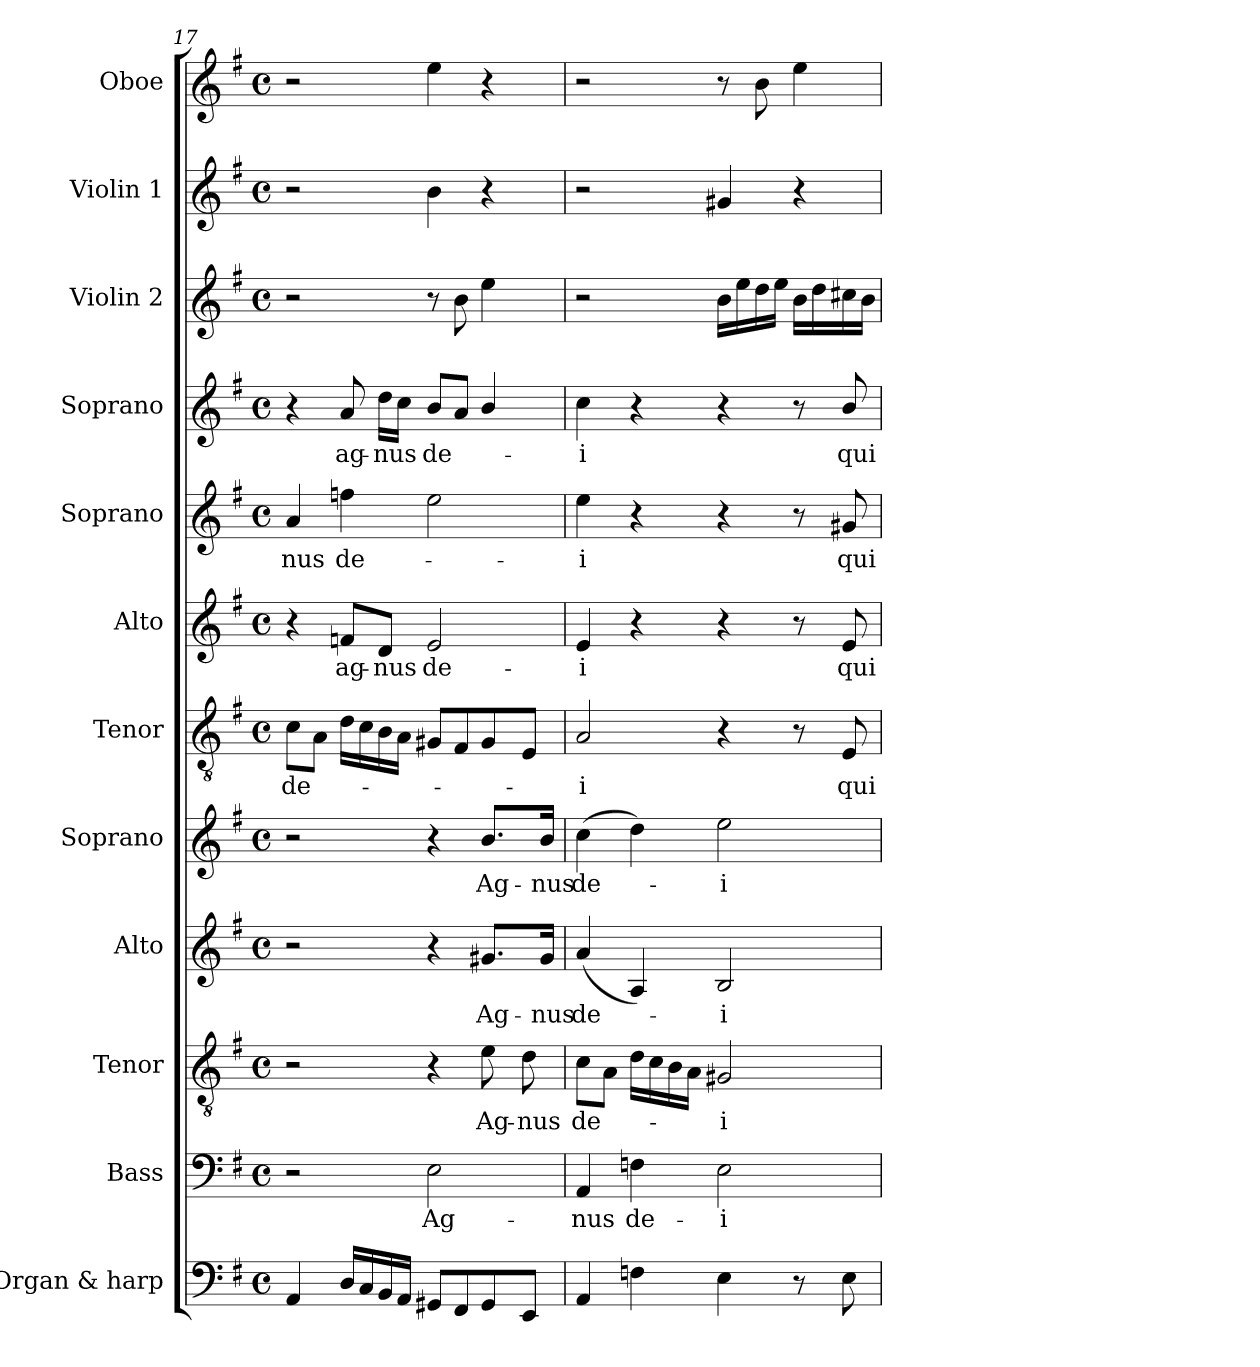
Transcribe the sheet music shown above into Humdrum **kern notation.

**kern	**kern	**text	**kern	**text	**kern	**text	**kern	**text	**kern	**text	**kern	**text	**kern	**text	**kern	**text	**kern	**kern	**kern
*part12	*part11	*part11	*part10	*part10	*part9	*part9	*part8	*part8	*part7	*part7	*part6	*part6	*part5	*part5	*part4	*part4	*part3	*part2	*part1
*staff12	*staff11	*staff11	*staff10	*staff10	*staff9	*staff9	*staff8	*staff8	*staff7	*staff7	*staff6	*staff6	*staff5	*staff5	*staff4	*staff4	*staff3	*staff2	*staff1
*I"Organ & harp	*I"Bass	*	*I"Tenor	*	*I"Alto	*	*I"Soprano	*	*I"Tenor	*	*I"Alto	*	*I"Soprano	*	*I"Soprano	*	*I"Violin 2	*I"Violin 1	*I"Oboe
*I'Org. & H.	*I'B.	*	*I'T.	*	*I'A.	*	*I'S.	*	*I'T.	*	*I'A.	*	*I'S.	*	*I'S.	*	*I'Vln. 2	*I'Vln. 1	*I'Ob.
*clefF4	*clefF4	*	*clefGv2	*	*clefG2	*	*clefG2	*	*clefGv2	*	*clefG2	*	*clefG2	*	*clefG2	*	*clefG2	*clefG2	*clefG2
*	*	*	*ITrd7c12	*	*	*	*	*	*ITrd7c12	*	*	*	*	*	*	*	*	*	*
*k[f#]	*k[f#]	*	*k[f#]	*	*k[f#]	*	*k[f#]	*	*k[f#]	*	*k[f#]	*	*k[f#]	*	*k[f#]	*	*k[f#]	*k[f#]	*k[f#]
*G:	*G:	*	*G:	*	*G:	*	*G:	*	*G:	*	*G:	*	*G:	*	*G:	*	*G:	*G:	*G:
*M4/4	*M4/4	*	*M4/4	*	*M4/4	*	*M4/4	*	*M4/4	*	*M4/4	*	*M4/4	*	*M4/4	*	*M4/4	*M4/4	*M4/4
*met(c)	*met(c)	*	*met(c)	*	*met(c)	*	*met(c)	*	*met(c)	*	*met(c)	*	*met(c)	*	*met(c)	*	*met(c)	*met(c)	*met(c)
=17	=17	=17	=17	=17	=17	=17	=17	=17	=17	=17	=17	=17	=17	=17	=17	=17	=17	=17	=17
!	!	!	!	!	!	!	!	!	!	!LO:LY:b:color=#000000	!	!	!	!	!	!	!	!	!
!	!	!	!	!	!	!	!	!	!	!	!	!	!	!LO:LY:b:color=#000000	!	!	!	!	!
4AAi/	2r	.	2r	.	2r	.	2r	.	8Ci\L	de-	4r	.	4ai/	-nus	4r	.	2r	2r	2r
.	.	.	.	.	.	.	.	.	8AAi\J	.	.	.	.	.	.	.	.	.	.
!	!	!	!	!	!	!	!	!	!	!	!	!LO:LY:b:color=#000000	!	!	!	!	!	!	!
!	!	!	!	!	!	!	!	!	!	!	!	!	!	!LO:LY:b:color=#000000	!	!	!	!	!
!	!	!	!	!	!	!	!	!	!	!	!	!	!	!	!	!LO:LY:b:color=#000000	!	!	!
16Di/LL	.	.	.	.	.	.	.	.	16Di\LL	.	8fni/L	ag-	4ffni\	de-	8ai/	ag-	.	.	.
16Ci/	.	.	.	.	.	.	.	.	16Ci\	.	.	.	.	.	.	.	.	.	.
!	!	!	!	!	!	!	!	!	!	!	!	!LO:LY:b:color=#000000	!	!	!	!	!	!	!
!	!	!	!	!	!	!	!	!	!	!	!	!	!	!	!	!LO:LY:b:color=#000000	!	!	!
16BBi/	.	.	.	.	.	.	.	.	16BBi\	.	8di/J	-nus	.	.	16ddi\LL	-nus	.	.	.
16AAi/JJ	.	.	.	.	.	.	.	.	16AAi\JJ	.	.	.	.	.	16cci\JJ	.	.	.	.
!	!	!LO:LY:b:color=#000000	!	!	!	!	!	!	!	!	!	!	!	!	!	!	!	!	!
!	!	!	!	!	!	!	!	!	!	!	!	!LO:LY:b:color=#000000	!	!	!	!	!	!	!
!	!	!	!	!	!	!	!	!	!	!	!	!	!	!	!	!LO:LY:b:color=#000000	!	!	!
8GG#Xi/L	2Ei\	Ag-	4r	.	4r	.	4r	.	8GG#Xi/L	.	2ei/	de-	2eei\	.	8bi/L	de-	8r	4bi\	4eei\
8FF#i/	.	.	.	.	.	.	.	.	8FF#i/	.	.	.	.	.	8ai/J	.	8bi\	.	.
!	!	!	!	!LO:LY:b:color=#000000	!	!	!	!	!	!	!	!	!	!	!	!	!	!	!
!	!	!	!	!	!	!LO:LY:b:color=#000000	!	!	!	!	!	!	!	!	!	!	!	!	!
!	!	!	!	!	!	!	!	!LO:LY:b:color=#000000	!	!	!	!	!	!	!	!	!	!	!
8GG#i/	.	.	8Ei\	Ag-	8.g#Xi/L	Ag-	8.bi/L	Ag-	8GG#i/	.	.	.	.	.	4bi/	.	4eei\	4r	4r
!	!	!	!	!LO:LY:b:color=#000000	!	!	!	!	!	!	!	!	!	!	!	!	!	!	!
8EEi/J	.	.	8Di\	-nus	.	.	.	.	8EEi/J	.	.	.	.	.	.	.	.	.	.
!	!	!	!	!	!	!LO:LY:b:color=#000000	!	!	!	!	!	!	!	!	!	!	!	!	!
!	!	!	!	!	!	!	!	!LO:LY:b:color=#000000	!	!	!	!	!	!	!	!	!	!	!
.	.	.	.	.	16g#i/Jk	-nus	16bi/Jk	-nus	.	.	.	.	.	.	.	.	.	.	.
=18	=18	=18	=18	=18	=18	=18	=18	=18	=18	=18	=18	=18	=18	=18	=18	=18	=18	=18	=18
!	!	!LO:LY:b:color=#000000	!	!	!	!	!	!	!	!	!	!	!	!	!	!	!	!	!
!	!	!	!	!LO:LY:b:color=#000000	!	!	!	!	!	!	!	!	!	!	!	!	!	!	!
!	!	!	!	!	!	!LO:LY:b:color=#000000	!	!	!	!	!	!	!	!	!	!	!	!	!
!	!	!	!	!	!	!	!	!LO:LY:b:color=#000000	!	!	!	!	!	!	!	!	!	!	!
!	!	!	!	!	!	!	!	!	!	!LO:LY:b:color=#000000	!	!	!	!	!	!	!	!	!
!	!	!	!	!	!	!	!	!	!	!	!	!LO:LY:b:color=#000000	!	!	!	!	!	!	!
!	!	!	!	!	!	!	!	!	!	!	!	!	!	!LO:LY:b:color=#000000	!	!	!	!	!
!	!	!	!	!	!	!	!	!	!	!	!	!	!	!	!	!LO:LY:b:color=#000000	!	!	!
4AAi/	4AAi/	-nus	8Ci\L	de-	(4ai/	de-	(4cci\	de-	2AAi/	-i	4ei/	-i	4eei\	-i	4cci\	-i	2r	2r	2r
.	.	.	8AAi\J	.	.	.	.	.	.	.	.	.	.	.	.	.	.	.	.
!	!	!LO:LY:b:color=#000000	!	!	!	!	!	!	!	!	!	!	!	!	!	!	!	!	!
4Fni\	4Fni\	de-	16Di\LL	.	4Ai/)	.	4ddi\)	.	.	.	4r	.	4r	.	4r	.	.	.	.
.	.	.	16Ci\	.	.	.	.	.	.	.	.	.	.	.	.	.	.	.	.
.	.	.	16BBi\	.	.	.	.	.	.	.	.	.	.	.	.	.	.	.	.
.	.	.	16AAi\JJ	.	.	.	.	.	.	.	.	.	.	.	.	.	.	.	.
!	!	!LO:LY:b:color=#000000	!	!	!	!	!	!	!	!	!	!	!	!	!	!	!	!	!
!	!	!	!	!LO:LY:b:color=#000000	!	!	!	!	!	!	!	!	!	!	!	!	!	!	!
!	!	!	!	!	!	!LO:LY:b:color=#000000	!	!	!	!	!	!	!	!	!	!	!	!	!
!	!	!	!	!	!	!	!	!LO:LY:b:color=#000000	!	!	!	!	!	!	!	!	!	!	!
4Ei\	2Ei\	-i	2GG#Xi/	-i	2Bi/	-i	2eei\	-i	4r	.	4r	.	4r	.	4r	.	16bi\LL	4g#Xi/	8r
.	.	.	.	.	.	.	.	.	.	.	.	.	.	.	.	.	16eei\	.	.
.	.	.	.	.	.	.	.	.	.	.	.	.	.	.	.	.	16ddi\	.	8bi\
.	.	.	.	.	.	.	.	.	.	.	.	.	.	.	.	.	16eei\JJ	.	.
8r	.	.	.	.	.	.	.	.	8r	.	8r	.	8r	.	8r	.	16bi\LL	4r	4eei\
.	.	.	.	.	.	.	.	.	.	.	.	.	.	.	.	.	16ddi\	.	.
!	!	!	!	!	!	!	!	!	!	!LO:LY:b:color=#000000	!	!	!	!	!	!	!	!	!
!	!	!	!	!	!	!	!	!	!	!	!	!LO:LY:b:color=#000000	!	!	!	!	!	!	!
!	!	!	!	!	!	!	!	!	!	!	!	!	!	!LO:LY:b:color=#000000	!	!	!	!	!
!	!	!	!	!	!	!	!	!	!	!	!	!	!	!	!	!LO:LY:b:color=#000000	!	!	!
8Ei\	.	.	.	.	.	.	.	.	8EEi/	qui	8ei/	qui	8g#Xi/	qui	8bi/	qui	16cc#Xi\	.	.
.	.	.	.	.	.	.	.	.	.	.	.	.	.	.	.	.	16bi\JJ	.	.
=	=	=	=	=	=	=	=	=	=	=	=	=	=	=	=	=	=	=	=
*-	*-	*-	*-	*-	*-	*-	*-	*-	*-	*-	*-	*-	*-	*-	*-	*-	*-	*-	*-
